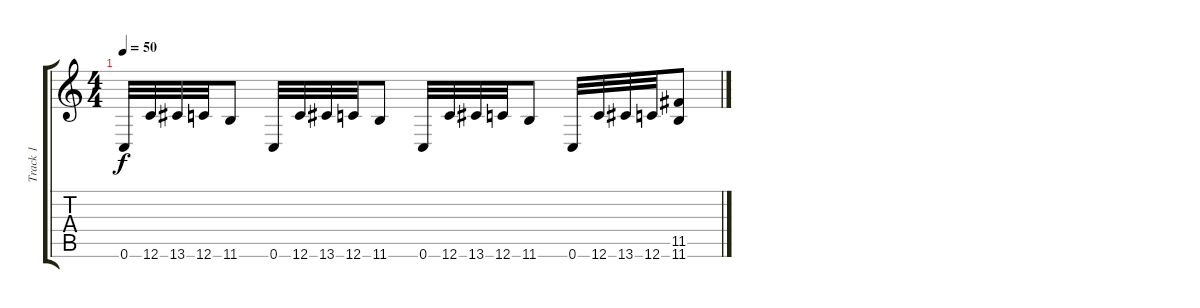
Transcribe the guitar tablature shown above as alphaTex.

\track ("Track 1" "Track 1") {instrument distortionguitar}
\staff {score tabs}
\tuning (D4 A3 F3 C3 G2 C2) {hide}
\ts (4 4)
\tempo 50
\clef g2
\ks c
0.6.32{dy f} 12.6.32 13.6.32 12.6.32 11.6.8 0.6.32 12.6.32 13.6.32 12.6.32 11.6.8 0.6.32 12.6.32 13.6.32 12.6.32 11.6.8 0.6.32 12.6.32 13.6.32 12.6.32 (11.5 11.6).8
